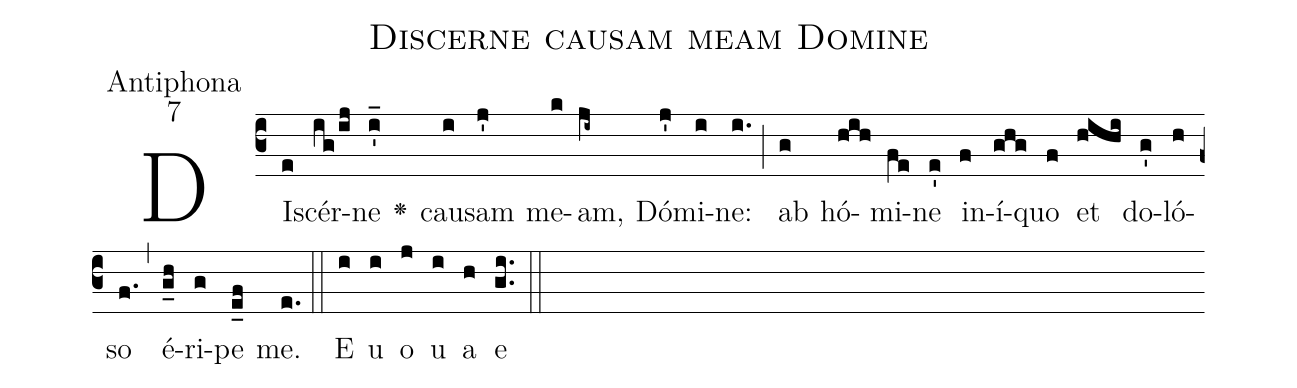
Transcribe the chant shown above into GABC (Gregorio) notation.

name:Discerne causam meam Domine;
office-part:Antiphona;
mode:7;
%%
(c3) DI(e)scér(ig/ij)ne(i'_) <v>\greheightstar</v>() cau(i)sam(j') me(k)am,(ji~) Dó(j')mi(i)ne:(i.) (;) ab(g) hó(hih)mi(fe)ne(e') in(f)í(ghg)quo(f) et(hihi) do(g')ló(h)so(f.) (,) é(g_h)ri(g)pe(e_f) me.(e.) (::) E(i) u(i) o(j) u(i) a(h) e (g.i.) (::)
